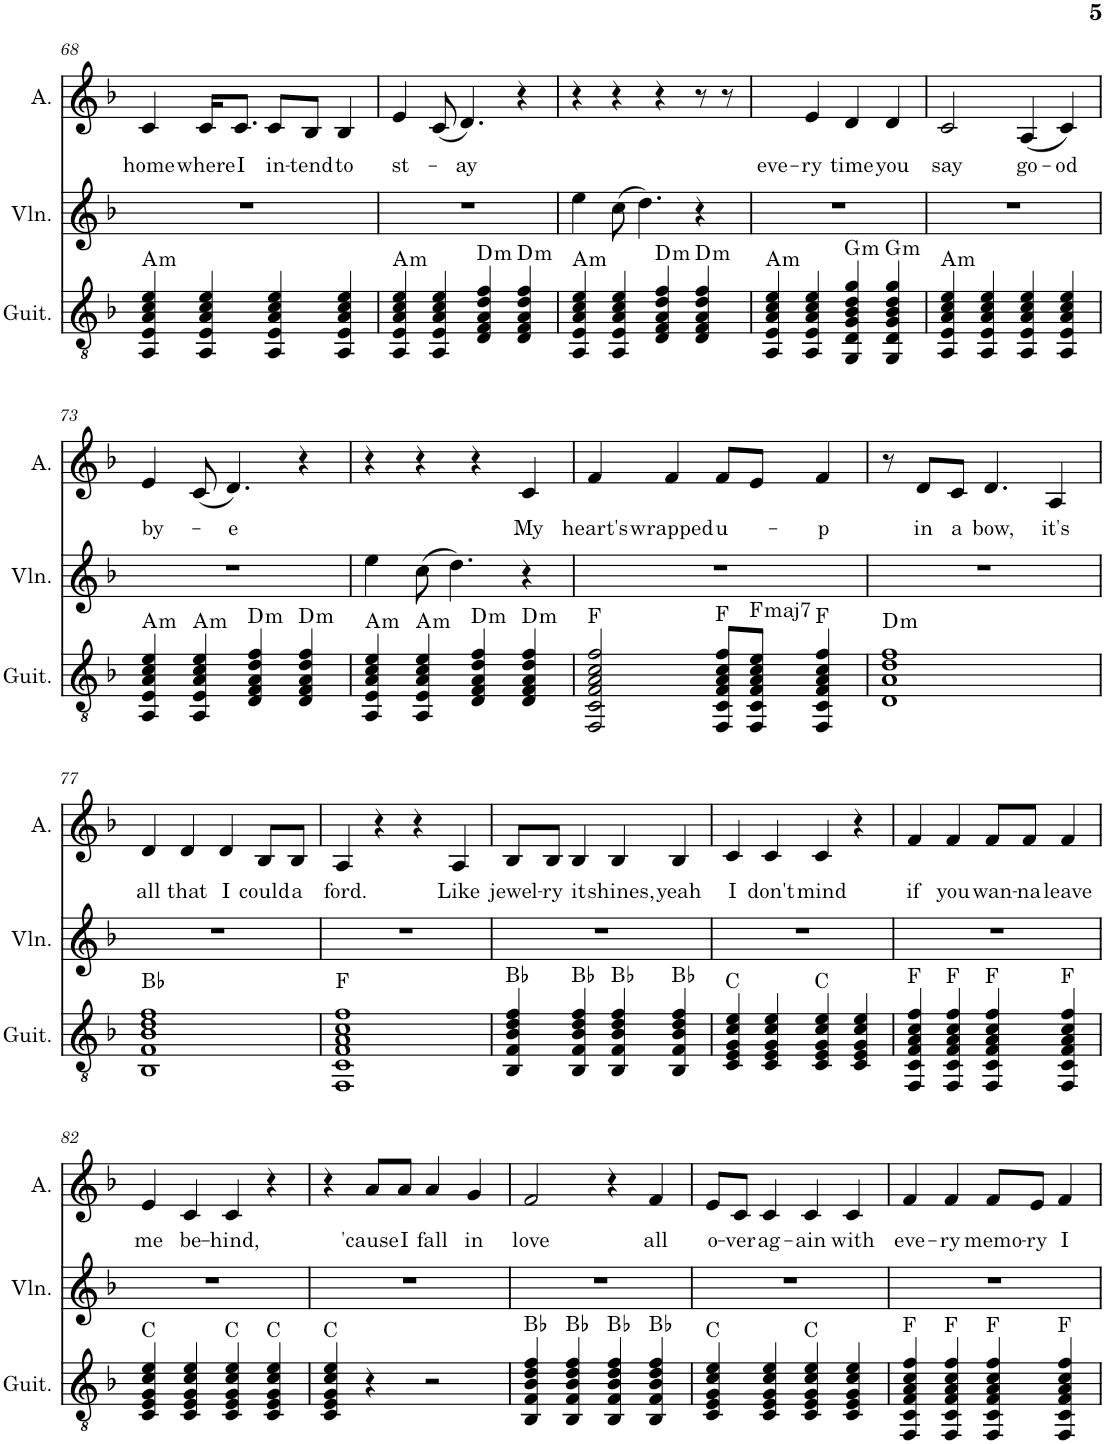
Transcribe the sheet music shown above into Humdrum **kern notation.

**kern	**harte	**kern	**kern	**text
*part3	*part3	*part2	*part1	*part1
*staff3	*	*staff2	*staff1	*staff1
*I"Acoustic Guitar	*	*I"Violin	*I"Alto	*
*I'Guit.	*	*I'Vln.	*I'A.	*
!!LO:PB:g=z
*clefGv2	*	*clefG2	*clefG2	*
*k[b-]	*	*k[b-]	*k[b-]	*
*M4/4	*	*M4/4	*M4/4	*
=68	=68	=68	=68	=68
!	!LO:H:kt=m	!	!	!LO:LY:b
4AA/ 4E/ 4A/ 4c/ 4e/	A:min	1r	4c/	home
!	!	!	!	!LO:LY:b
4AA/ 4E/ 4A/ 4c/ 4e/	.	.	16c/KL	where
!	!	!	!	!LO:LY:b
.	.	.	8.c/J	I
!	!	!	!	!LO:LY:b
4AA/ 4E/ 4A/ 4c/ 4e/	.	.	8c/L	in-
!	!	!	!	!LO:LY:b
.	.	.	8B-/J	-tend
!	!	!	!	!LO:LY:b
4AA/ 4E/ 4A/ 4c/ 4e/	.	.	4B-/	to
=69	=69	=69	=69	=69
!	!LO:H:kt=m	!	!	!LO:LY:b
4AA/ 4E/ 4A/ 4c/ 4e/	A:min	1r	4e/	st-
4AA/ 4E/ 4A/ 4c/ 4e/	.	.	(8c/	.
!	!	!	!	!LO:LY:b
.	.	.	4.d/)	-ay
!	!LO:H:kt=m	!	!	!
4D/ 4F/ 4A/ 4d/ 4f/	D:min	.	.	.
!	!LO:H:kt=m	!	!	!
4D/ 4F/ 4A/ 4d/ 4f/	D:min	.	4r	.
=70	=70	=70	=70	=70
!	!LO:H:kt=m	!	!	!
4AA/ 4E/ 4A/ 4c/ 4e/	A:min	4ee\	4r	.
4AA/ 4E/ 4A/ 4c/ 4e/	.	(8cc\	4r	.
.	.	4.dd\)	.	.
!	!LO:H:kt=m	!	!	!
4D/ 4F/ 4A/ 4d/ 4f/	D:min	.	4r	.
!	!LO:H:kt=m	!	!	!
4D/ 4F/ 4A/ 4d/ 4f/	D:min	4r	8r	.
.	.	.	8r	.
=71	=71	=71	=71	=71
!	!LO:H:kt=m	!	!	!LO:LY:b
4AA/ 4E/ 4A/ 4c/ 4e/	A:min	1r	4e	eve-
!	!	!	!	!LO:LY:b
4AA/ 4E/ 4A/ 4c/ 4e/	.	.	4e/	-ry
!	!LO:H:kt=m	!	!	!LO:LY:b
4GG/ 4D/ 4G/ 4B-/ 4d/ 4g/	G:min	.	4d/	time
!	!LO:H:kt=m	!	!	!LO:LY:b
4GG/ 4D/ 4G/ 4B-/ 4d/ 4g/	G:min	.	4d/	you
=72	=72	=72	=72	=72
!	!LO:H:kt=m	!	!	!LO:LY:b
4AA/ 4E/ 4A/ 4c/ 4e/	A:min	1r	2c/	say
4AA/ 4E/ 4A/ 4c/ 4e/	.	.	.	.
!	!	!	!	!LO:LY:b
4AA/ 4E/ 4A/ 4c/ 4e/	.	.	(4A/	go-
!	!	!	!	!LO:LY:b
4AA/ 4E/ 4A/ 4c/ 4e/	.	.	4c/)	-od
!!LO:LB:g=z
=73	=73	=73	=73	=73
!	!LO:H:kt=m	!	!	!LO:LY:b
4AA/ 4E/ 4A/ 4c/ 4e/	A:min	1r	4e/	by-
!	!LO:H:kt=m	!	!	!
4AA/ 4E/ 4A/ 4c/ 4e/	A:min	.	(8c/	.
!	!	!	!	!LO:LY:b
.	.	.	4.d/)	-e
!	!LO:H:kt=m	!	!	!
4D/ 4F/ 4A/ 4d/ 4f/	D:min	.	.	.
!	!LO:H:kt=m	!	!	!
4D/ 4F/ 4A/ 4d/ 4f/	D:min	.	4r	.
=74	=74	=74	=74	=74
!	!LO:H:kt=m	!	!	!
4AA/ 4E/ 4A/ 4c/ 4e/	A:min	4ee\	4r	.
!	!LO:H:kt=m	!	!	!
4AA/ 4E/ 4A/ 4c/ 4e/	A:min	(8cc\	4r	.
.	.	4.dd\)	.	.
!	!LO:H:kt=m	!	!	!
4D/ 4F/ 4A/ 4d/ 4f/	D:min	.	4r	.
!	!LO:H:kt=m	!	!	!LO:LY:b
4D/ 4F/ 4A/ 4d/ 4f/	D:min	4r	4c/	My
=75	=75	=75	=75	=75
!	!	!	!	!LO:LY:b
2FF/ 2C/ 2F/ 2A/ 2c/ 2f/	F:maj	1r	4f/	heart's
!	!	!	!	!LO:LY:b
.	.	.	4f/	wrapped
!	!	!	!	!LO:LY:b
8FF/ 8C/ 8F/ 8A/ 8c/ 8f/L	F:maj	.	8f/L	u-
!	!LO:H:kt=maj7	!	!	!
8FF/ 8C/ 8F/ 8A/ 8c/ 8e/J	F:maj7	.	8e/J	.
!	!	!	!	!LO:LY:b
4FF/ 4C/ 4F/ 4A/ 4c/ 4f/	F:maj	.	4f/	-p
=76	=76	=76	=76	=76
!	!LO:H:kt=m	!	!	!
1D 1A 1d 1f	D:min	1r	8r	.
!	!	!	!	!LO:LY:b
.	.	.	8d/L	in
!	!	!	!	!LO:LY:b
.	.	.	8c/J	a
!	!	!	!	!LO:LY:b
.	.	.	4.d/	bow,
!	!	!	!	!LO:LY:b
.	.	.	4A/	it's
!!LO:LB:g=z
=77	=77	=77	=77	=77
!	!	!	!	!LO:LY:b
1BB- 1F 1B- 1d 1f	Bb:maj	1r	4d/	all
!	!	!	!	!LO:LY:b
.	.	.	4d/	that
!	!	!	!	!LO:LY:b
.	.	.	4d/	I
!	!	!	!	!LO:LY:b
.	.	.	8B-/L	could
!	!	!	!	!LO:LY:b
.	.	.	8B-/J	a
=78	=78	=78	=78	=78
!	!	!	!	!LO:LY:b
1FF 1C 1F 1A 1c 1f	F:maj	1r	4A/	ford.
.	.	.	4r	.
.	.	.	4r	.
!	!	!	!	!LO:LY:b
.	.	.	4A/	Like
=79	=79	=79	=79	=79
!	!	!	!	!LO:LY:b
4BB-/ 4F/ 4B-/ 4d/ 4f/	Bb:maj	1r	8B-/L	jewel-
!	!	!	!	!LO:LY:b
.	.	.	8B-/J	-ry
!	!	!	!	!LO:LY:b
4BB-/ 4F/ 4B-/ 4d/ 4f/	Bb:maj	.	4B-/	it
!	!	!	!	!LO:LY:b
4BB-/ 4F/ 4B-/ 4d/ 4f/	Bb:maj	.	4B-/	shines,
!	!	!	!	!LO:LY:b
4BB-/ 4F/ 4B-/ 4d/ 4f/	Bb:maj	.	4B-/	yeah
=80	=80	=80	=80	=80
!	!	!	!	!LO:LY:b
4C/ 4E/ 4G/ 4c/ 4e/	C:maj	1r	4c/	I
!	!	!	!	!LO:LY:b
4C/ 4E/ 4G/ 4c/ 4e/	.	.	4c/	don't
!	!	!	!	!LO:LY:b
4C/ 4E/ 4G/ 4c/ 4e/	C:maj	.	4c/	mind
4C/ 4E/ 4G/ 4c/ 4e/	.	.	4r	.
=81	=81	=81	=81	=81
!	!	!	!	!LO:LY:b
4FF/ 4C/ 4F/ 4A/ 4c/ 4f/	F:maj	1r	4f/	if
!	!	!	!	!LO:LY:b
4FF/ 4C/ 4F/ 4A/ 4c/ 4f/	F:maj	.	4f/	you
!	!	!	!	!LO:LY:b
4FF/ 4C/ 4F/ 4A/ 4c/ 4f/	F:maj	.	8f/L	wan-
!	!	!	!	!LO:LY:b
.	.	.	8f/J	-na
!	!	!	!	!LO:LY:b
4FF/ 4C/ 4F/ 4A/ 4c/ 4f/	F:maj	.	4f/	leave
!!LO:LB:g=z
=82	=82	=82	=82	=82
!	!	!	!	!LO:LY:b
4C/ 4E/ 4G/ 4c/ 4e/	C:maj	1r	4e/	me
!	!	!	!	!LO:LY:b
4C/ 4E/ 4G/ 4c/ 4e/	.	.	4c/	be-
!	!	!	!	!LO:LY:b
4C/ 4E/ 4G/ 4c/ 4e/	C:maj	.	4c/	-hind,
4C/ 4E/ 4G/ 4c/ 4e/	C:maj	.	4r	.
=83	=83	=83	=83	=83
4C/ 4E/ 4G/ 4c/ 4e/	C:maj	1r	4r	.
!	!	!	!	!LO:LY:b
4r	.	.	8a/L	'cause
!	!	!	!	!LO:LY:b
.	.	.	8a/J	I
!	!	!	!	!LO:LY:b
2r	.	.	4a/	fall
!	!	!	!	!LO:LY:b
.	.	.	4g/	in
=84	=84	=84	=84	=84
!	!	!	!	!LO:LY:b
4BB-/ 4F/ 4B-/ 4d/ 4f/	Bb:maj	1r	2f/	love
4BB-/ 4F/ 4B-/ 4d/ 4f/	Bb:maj	.	.	.
4BB-/ 4F/ 4B-/ 4d/ 4f/	Bb:maj	.	4r	.
!	!	!	!	!LO:LY:b
4BB-/ 4F/ 4B-/ 4d/ 4f/	Bb:maj	.	4f/	all
=85	=85	=85	=85	=85
!	!	!	!	!LO:LY:b
4C/ 4E/ 4G/ 4c/ 4e/	C:maj	1r	8e/L	o-
!	!	!	!	!LO:LY:b
.	.	.	8c/J	-ver
!	!	!	!	!LO:LY:b
4C/ 4E/ 4G/ 4c/ 4e/	.	.	4c/	ag-
!	!	!	!	!LO:LY:b
4C/ 4E/ 4G/ 4c/ 4e/	C:maj	.	4c/	-ain
!	!	!	!	!LO:LY:b
4C/ 4E/ 4G/ 4c/ 4e/	.	.	4c/	with
=86	=86	=86	=86	=86
!	!	!	!	!LO:LY:b
4FF/ 4C/ 4F/ 4A/ 4c/ 4f/	F:maj	1r	4f/	eve-
!	!	!	!	!LO:LY:b
4FF/ 4C/ 4F/ 4A/ 4c/ 4f/	F:maj	.	4f/	-ry
!	!	!	!	!LO:LY:b
4FF/ 4C/ 4F/ 4A/ 4c/ 4f/	F:maj	.	8f/L	memo-
!	!	!	!	!LO:LY:b
.	.	.	8e/J	-ry
!	!	!	!	!LO:LY:b
4FF/ 4C/ 4F/ 4A/ 4c/ 4f/	F:maj	.	4f/	I
=	=	=	=	=
*-	*-	*-	*-	*-
